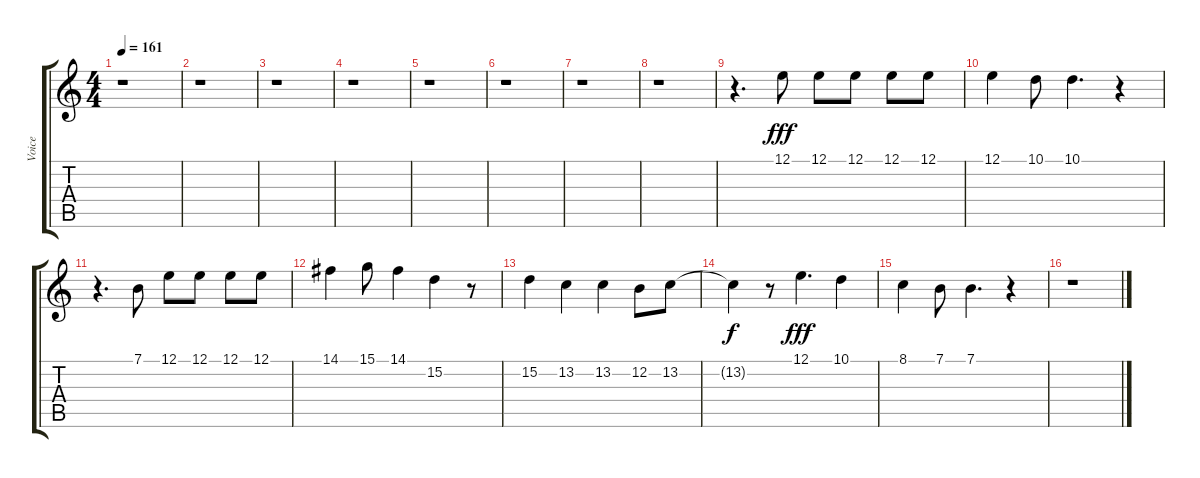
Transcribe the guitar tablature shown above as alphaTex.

\track ("Voice" "Voice") {instrument piccolo}
\staff {score tabs}
\tuning (E4 B3 G3 D3 A2 E2) {hide}
\ts (4 4)
\tempo 161
\clef g2
\ks c
r.1{dy f} |
r.1 |
r.1 |
r.1 |
r.1 |
r.1 |
r.1 |
r.1 |
r.4{d} 12.1.8{dy fff} 12.1.8 12.1.8 12.1.8 12.1.8 |
12.1.4 10.1.8 10.1.4{d} r.4 |
r.4{d} 7.1.8 12.1.8 12.1.8 12.1.8 12.1.8 |
14.1.4 15.1.8 14.1.4 15.2.4 r.8 |
15.2.4 13.2.4 13.2.4 12.2.8 13.2.8 |
13.2{t}.4{dy f} r.8 12.1.4{d dy fff} 10.1.4 |
8.1.4 7.1.8 7.1.4{d} r.4 |
r.1
